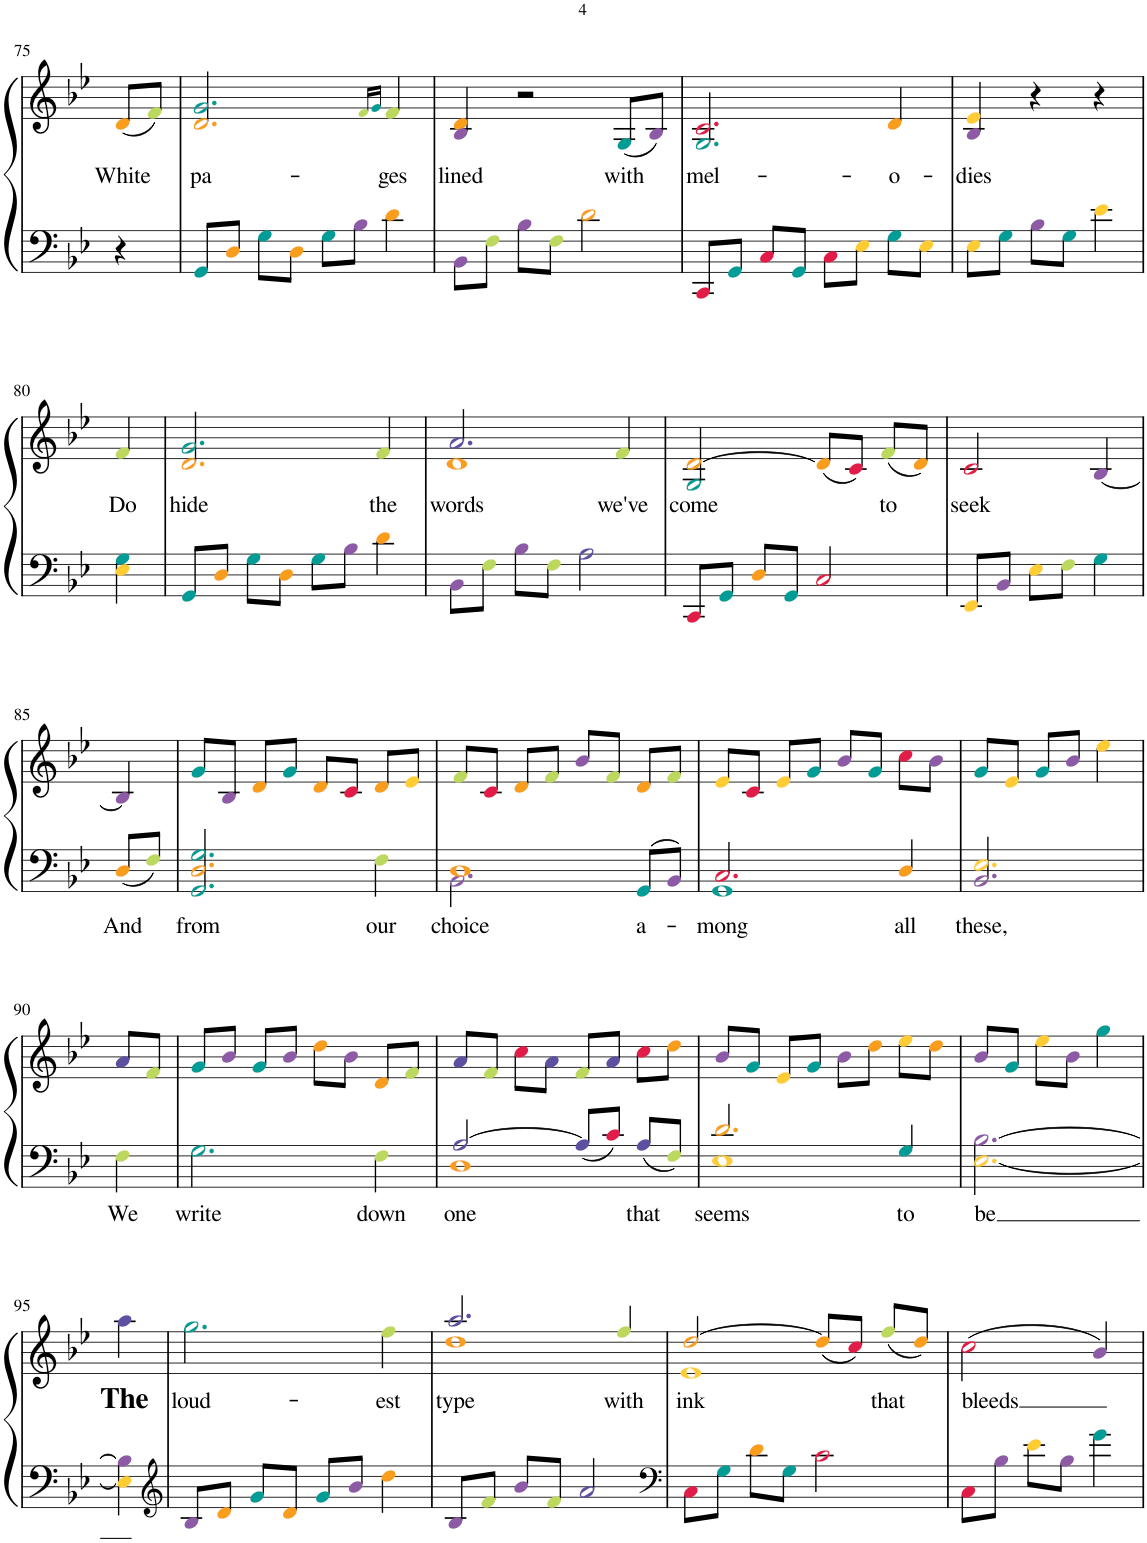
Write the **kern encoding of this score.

**kern	**text	**kern	**text
*part1	*part1	*part1	*part1
*staff2	*staff2	*staff1	*staff1
*I"Piano	*	*	*
*I'Pno.	*	*	*
!!LO:PB:g=z
*clefF4	*	*clefG2	*
*k[b-e-]	*	*k[b-e-]	*
*M4/4	*	*M4/4	*
=75	=75	=75	=75
!	!	!	!LO:LY:b
4r	.	(8di/L	White
.	.	8fj/J)	.
=76	=76	=76	=76
!	!	!	!LO:LY:b
8GGZ/L	.	2.di/ 2.gZ/	pa-
8Di/J	.	.	.
8GZ\L	.	.	.
8Di\J	.	.	.
8GZ\L	.	.	.
8B-V\J	.	.	.
.	.	16qfj/LL	.
.	.	16qgZ/JJ	.
!	!	!	!LO:LY:b
4di\	.	4fj/	-ges
=77	=77	=77	=77
!	!	!	!LO:LY:b
8BB-V\L	.	4B-V/ 4di/	lined
8Fj\J	.	.	.
8B-V\L	.	2r	.
8Fj\J	.	.	.
2di\	.	.	.
!	!	!	!LO:LY:b
.	.	(8GZ/L	with
.	.	8B-V/J)	.
=78	=78	=78	=78
!	!	!	!LO:LY:b
8CCN/L	.	2.GZ/ 2.cN/	mel-
8GGZ/J	.	.	.
8CN/L	.	.	.
8GGZ/J	.	.	.
8CN\L	.	.	.
8E-l\J	.	.	.
!	!	!	!LO:LY:b
8GZ\L	.	4di/	-o-
8E-l\J	.	.	.
=79	=79	=79	=79
!	!	!	!LO:LY:b
8E-l\L	.	4B-V/ 4e-l/	-dies
8GZ\J	.	.	.
8B-V\L	.	4r	.
8GZ\J	.	.	.
4e-l\	.	4r	.
!!LO:LB:g=z
=80	=80	=80	=80
!	!	!	!LO:LY:b
4E-l\ 4GZ\	.	4fj/	Do
=81	=81	=81	=81
!	!	!	!LO:LY:b
8GGZ/L	.	2.di/ 2.gZ/	hide
8Di/J	.	.	.
8GZ\L	.	.	.
8Di\J	.	.	.
8GZ\L	.	.	.
8B-V\J	.	.	.
!	!	!	!LO:LY:b
4di\	.	4fj/	the
=82	=82	=82	=82
!	!	!	!LO:LY:b
*	*	*^	*
8BB-V\L	.	2.a!/	1di	words
8Fj\J	.	.	.	.
8B-V\L	.	.	.	.
8Fj\J	.	.	.	.
2A!\	.	.	.	.
!	!	!	!	!LO:LY:b
.	.	4fj/	.	we've
*	*	*v	*v	*
=83	=83	=83	=83
!	!	!	!LO:LY:b
8CCN/L	.	2GZ/ [2di/	come
8GGZ/J	.	.	.
8Di/L	.	.	.
8GGZ/J	.	.	.
2CN/	.	(8di/L]	.
.	.	8cN/J)	.
!	!	!	!LO:LY:b
.	.	(8fj/L	to
.	.	8di/J)	.
=84	=84	=84	=84
!	!	!	!LO:LY:b
8EE-l/L	.	2cN/	seek
8BB-V/J	.	.	.
8E-l\L	.	.	.
8Fj\J	.	.	.
4GZ\	.	[4B-V/	.
!!LO:LB:g=z
=85	=85	=85	=85
!	!LO:LY:b	!	!
8Di/L	And	4B-V/]	.
8Fj/J	.	.	.
=86	=86	=86	=86
!	!LO:LY:b	!	!
2.GGZ/ 2.Di/ 2.GZ/	from	8gZ/L	.
.	.	8B-V/J	.
.	.	8di/L	.
.	.	8gZ/J	.
.	.	8di/L	.
.	.	8cN/J	.
!	!LO:LY:b	!	!
4Fj\	our	8di/L	.
.	.	8e-l/J	.
=87	=87	=87	=87
!	!LO:LY:b	!	!
*^	*	*	*
2.BB-V\	1Di	choice	8fj/L	.
.	.	.	8cN/J	.
.	.	.	8di/L	.
.	.	.	8fj/J	.
.	.	.	8b-V/L	.
.	.	.	8fj/J	.
!	!	!LO:LY:b	!	!
8GGZ/L	.	a-	8di/L	.
8BB-V/J	.	.	8fj/J	.
=88	=88	=88	=88	=88
!	!	!LO:LY:b	!	!
2.CN/	1GGZ	-mong	8e-l/L	.
.	.	.	8cN/J	.
.	.	.	8e-l/L	.
.	.	.	8gZ/J	.
.	.	.	8b-V/L	.
.	.	.	8gZ/J	.
!	!	!LO:LY:b	!	!
4Di/	.	all	8ccN\L	.
.	.	.	8b-V\J	.
*v	*v	*	*	*
=89	=89	=89	=89
!	!LO:LY:b	!	!
2.BB-V/ 2.E-l/	these,	8gZ/L	.
.	.	8e-l/J	.
.	.	8gZ/L	.
.	.	8b-V/J	.
.	.	4ee-l\	.
!!LO:LB:g=z
=90	=90	=90	=90
!	!LO:LY:b	!	!
4Fj\	We	8a!/L	.
.	.	8fj/J	.
=91	=91	=91	=91
!	!LO:LY:b	!	!
2.GZ\	write	8gZ/L	.
.	.	8b-V/J	.
.	.	8gZ/L	.
.	.	8b-V/J	.
.	.	8ddi\L	.
.	.	8b-V\J	.
!	!LO:LY:b	!	!
4Fj\	down	8di/L	.
.	.	8fj/J	.
=92	=92	=92	=92
!	!LO:LY:b	!	!
*^	*	*	*
[2A!/	1Di	one	8a!/L	.
.	.	.	8fj/J	.
.	.	.	8ccN\L	.
.	.	.	8a!\J	.
8A!/L]	.	.	8fj/L	.
8cN/J	.	.	8a!/J	.
!	!	!LO:LY:b	!	!
8A!/L	.	that	8ccN\L	.
8Fj/J	.	.	8ddi\J	.
=93	=93	=93	=93	=93
!	!	!LO:LY:b	!	!
2.di/	1E-l	seems	8b-V/L	.
.	.	.	8gZ/J	.
.	.	.	8e-l/L	.
.	.	.	8gZ/J	.
.	.	.	8b-V\L	.
.	.	.	8ddi\J	.
!	!	!LO:LY:b	!	!
4GZ/	.	to	8ee-l\L	.
.	.	.	8ddi\J	.
*v	*v	*	*	*
=94	=94	=94	=94
!	!LO:LY:b	!	!
[2.E-l\ [2.B-V\	be	8b-V/L	.
.	.	8gZ/J	.
.	.	8ee-l\L	.
.	.	8b-V\J	.
.	.	4ggZ\	.
!!LO:LB:g=z
=95	=95	=95	=95
!	!	!	!LO:LY:b
4E-l\] 4B-V\]	.	4aa!\	The
=96	=96	=96	=96
*clefG2	*	*	*
!	!	!	!LO:LY:b
8B-V/L	.	2.ggZ\	loud-
8di/J	.	.	.
8gZ/L	.	.	.
8di/J	.	.	.
8gZ/L	.	.	.
8b-V/J	.	.	.
!	!	!	!LO:LY:b
4ddi\	.	4ffj\	-est
=97	=97	=97	=97
!	!	!	!LO:LY:b
*	*	*^	*
8B-V/L	.	2.aa!/	1ddi	type
8fj/J	.	.	.	.
8b-V/L	.	.	.	.
8fj/J	.	.	.	.
2a!/	.	.	.	.
!	!	!	!	!LO:LY:b
.	.	4ffj/	.	with
=98	=98	=98	=98	=98
*clefF4	*	*	*	*
!	!	!	!	!LO:LY:b
8CN\L	.	[2ddi/	1e-l	ink
8GZ\J	.	.	.	.
8di\L	.	.	.	.
8GZ\J	.	.	.	.
2cN\	.	(<8ddi/L]	.	.
.	.	8ccN/J)	.	.
!	!	!	!	!LO:LY:b
.	.	(<8ffj/L	.	that
.	.	8ddi/J)	.	.
*	*	*v	*v	*
=99	=99	=99	=99
!	!	!	!LO:LY:b
8CN\L	.	(2ccN\	bleeds
8B-V\J	.	.	.
8e-l\L	.	.	.
8B-V\J	.	.	.
4gZ\	.	4b-V/)	.
=	=	=	=
*-	*-	*-	*-
